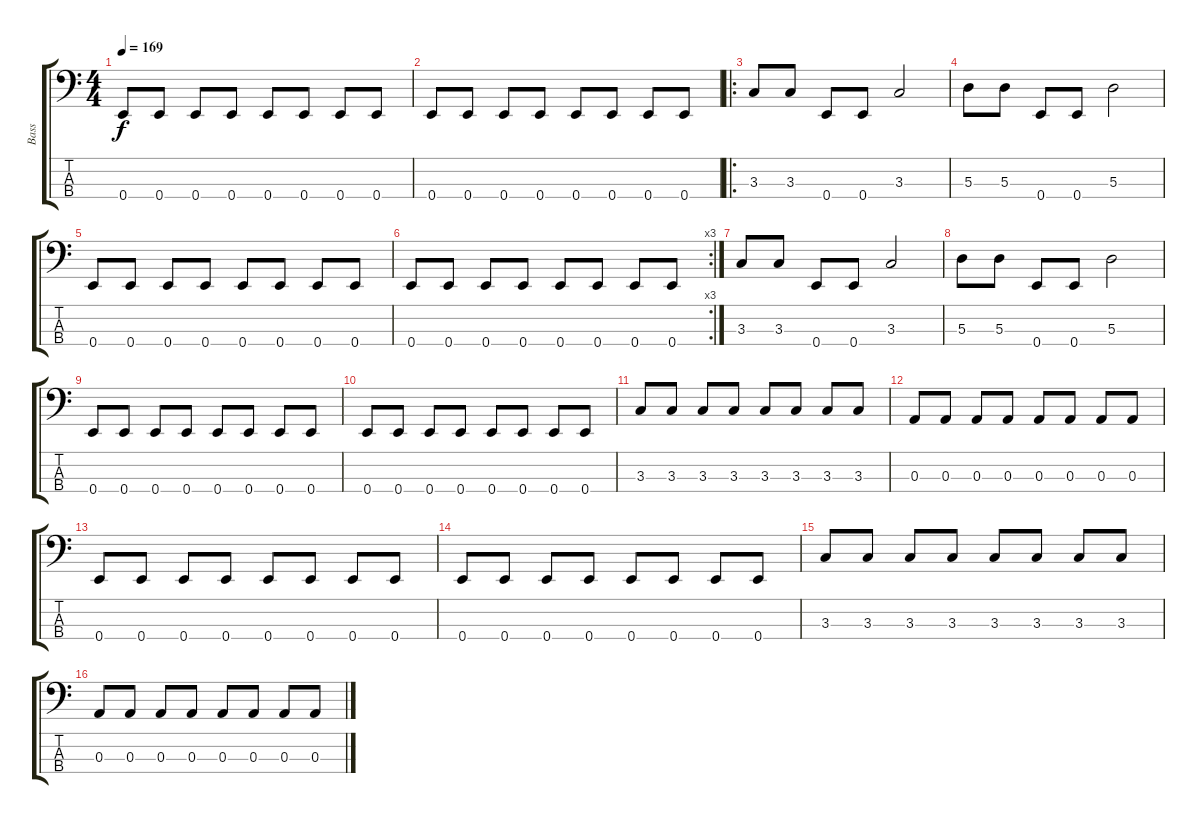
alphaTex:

\track ("Bass" "Bass") {instrument electricbasspick}
\staff {score tabs}
\tuning (G2 D2 A1 E1) {hide}
\ts (4 4)
\tempo 169
\clef f4
\ks c
0.4.8{dy f} 0.4.8 0.4.8 0.4.8 0.4.8 0.4.8 0.4.8 0.4.8 |
0.4.8 0.4.8 0.4.8 0.4.8 0.4.8 0.4.8 0.4.8 0.4.8 |
\ro
3.3.8 3.3.8 0.4.8 0.4.8 3.3.2 |
5.3.8 5.3.8 0.4.8 0.4.8 5.3.2 |
0.4.8 0.4.8 0.4.8 0.4.8 0.4.8 0.4.8 0.4.8 0.4.8 |
\rc 3
0.4.8 0.4.8 0.4.8 0.4.8 0.4.8 0.4.8 0.4.8 0.4.8 |
3.3.8 3.3.8 0.4.8 0.4.8 3.3.2 |
5.3.8 5.3.8 0.4.8 0.4.8 5.3.2 |
0.4.8 0.4.8 0.4.8 0.4.8 0.4.8 0.4.8 0.4.8 0.4.8 |
0.4.8 0.4.8 0.4.8 0.4.8 0.4.8 0.4.8 0.4.8 0.4.8 |
3.3.8 3.3.8 3.3.8 3.3.8 3.3.8 3.3.8 3.3.8 3.3.8 |
0.3.8 0.3.8 0.3.8 0.3.8 0.3.8 0.3.8 0.3.8 0.3.8 |
0.4.8 0.4.8 0.4.8 0.4.8 0.4.8 0.4.8 0.4.8 0.4.8 |
0.4.8 0.4.8 0.4.8 0.4.8 0.4.8 0.4.8 0.4.8 0.4.8 |
3.3.8 3.3.8 3.3.8 3.3.8 3.3.8 3.3.8 3.3.8 3.3.8 |
0.3.8 0.3.8 0.3.8 0.3.8 0.3.8 0.3.8 0.3.8 0.3.8
